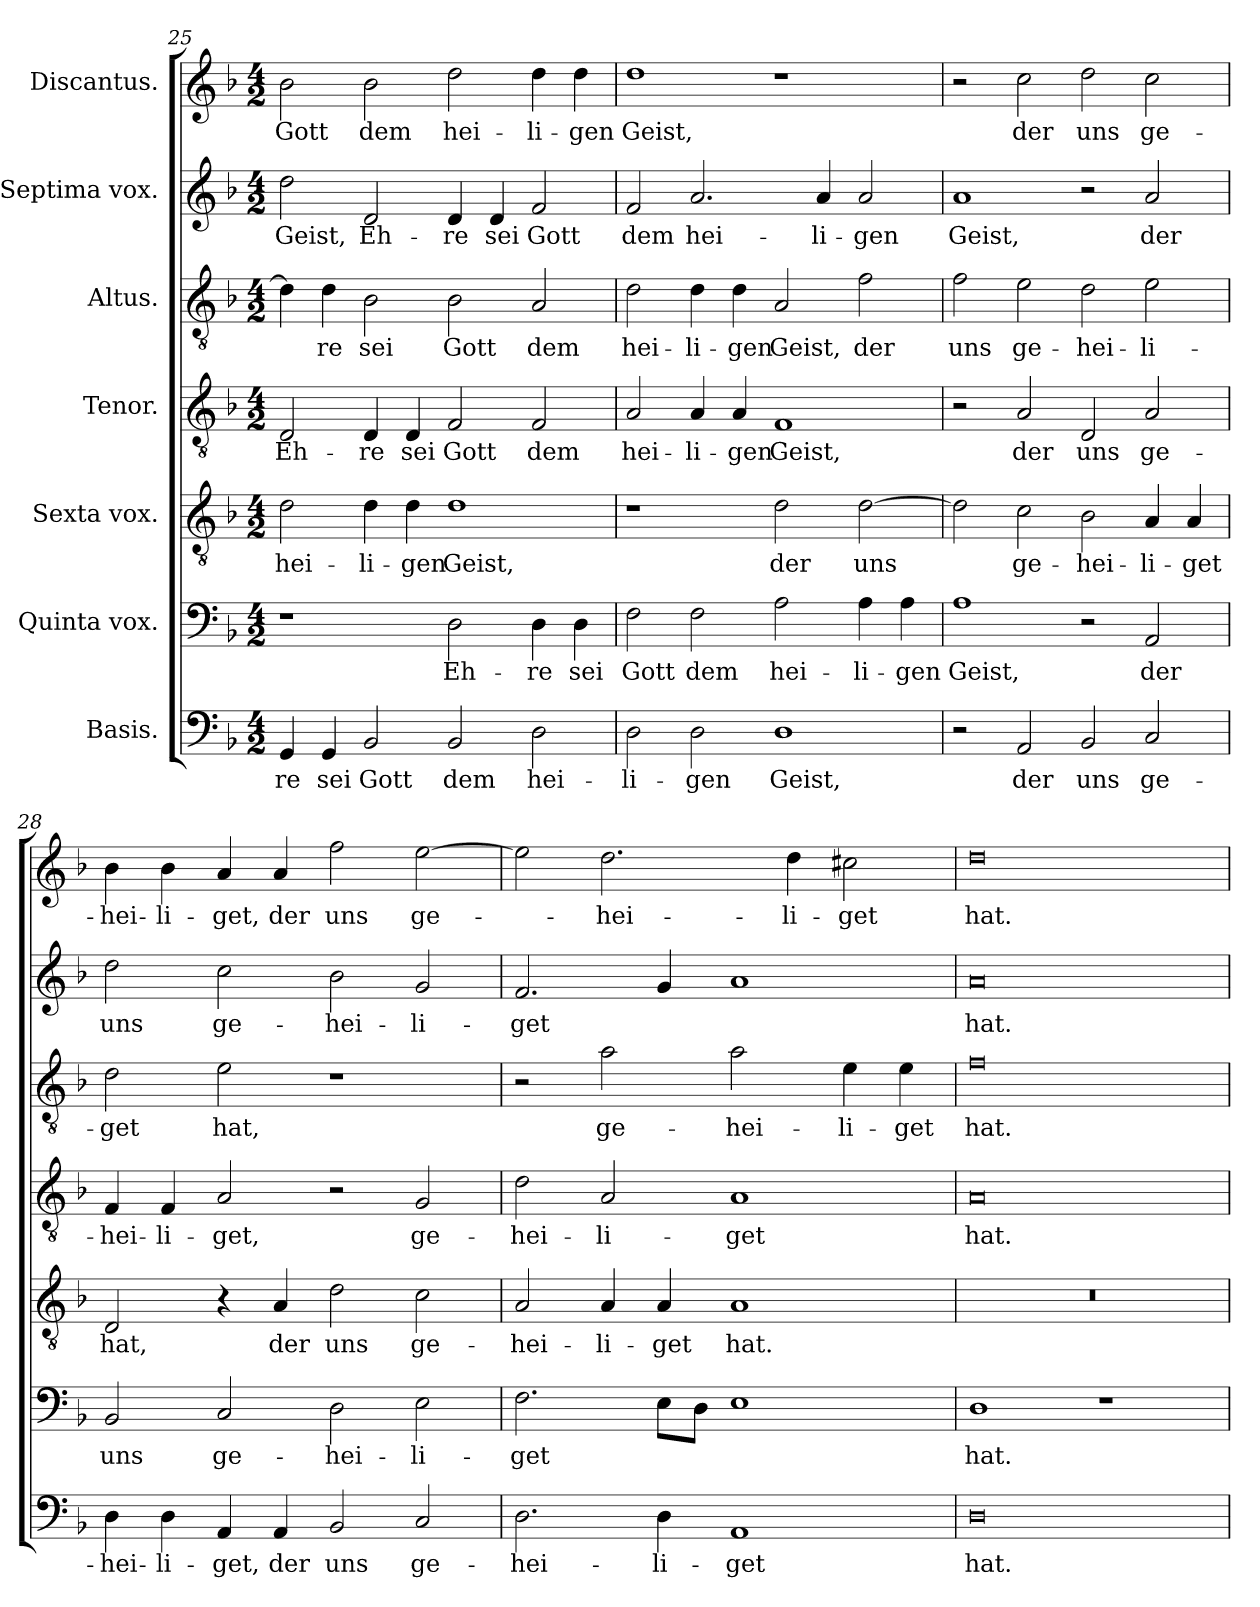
**kern	**text	**kern	**text	**kern	**text	**kern	**text	**kern	**text	**kern	**text	**kern	**text
*part7	*part7	*part6	*part6	*part5	*part5	*part4	*part4	*part3	*part3	*part2	*part2	*part1	*part1
*staff7	*staff7	*staff6	*staff6	*staff5	*staff5	*staff4	*staff4	*staff3	*staff3	*staff2	*staff2	*staff1	*staff1
*I"Basis.	*	*I"Quinta vox.	*	*I"Sexta vox.	*	*I"Tenor.	*	*I"Altus.	*	*I"Septima vox.	*	*I"Discantus.	*
*clefF4	*	*clefF4	*	*clefGv2	*	*clefGv2	*	*clefGv2	*	*clefG2	*	*clefG2	*
*k[b-]	*	*k[b-]	*	*k[b-]	*	*k[b-]	*	*k[b-]	*	*k[b-]	*	*k[b-]	*
*M4/2	*	*M4/2	*	*M4/2	*	*M4/2	*	*M4/2	*	*M4/2	*	*M4/2	*
=25	=25	=25	=25	=25	=25	=25	=25	=25	=25	=25	=25	=25	=25
!	!LO:LY:b	!	!	!	!LO:LY:b	!	!LO:LY:b	!	!	!	!LO:LY:b	!	!LO:LY:b
4GG/	-re	1r	.	2d\	hei-	2D/	Eh-	4d\]	.	2dd\	Geist,	2b-\	Gott
!	!LO:LY:b	!	!	!	!	!	!	!	!LO:LY:b	!	!	!	!
4GG/	sei	.	.	.	.	.	.	4d\	-re	.	.	.	.
!	!LO:LY:b	!	!	!	!LO:LY:b	!	!LO:LY:b	!	!LO:LY:b	!	!LO:LY:b	!	!LO:LY:b
2BB-/	Gott	.	.	4d\	-li-	4D/	-re	2B-\	sei	2d/	Eh-	2b-\	dem
!	!	!	!	!	!LO:LY:b	!	!LO:LY:b	!	!	!	!	!	!
.	.	.	.	4d\	-gen	4D/	sei	.	.	.	.	.	.
!	!LO:LY:b	!	!LO:LY:b	!	!LO:LY:b	!	!LO:LY:b	!	!LO:LY:b	!	!LO:LY:b	!	!LO:LY:b
2BB-/	dem	2D\	Eh-	1d	Geist,	2F/	Gott	2B-\	Gott	4d/	-re	2dd\	hei-
!	!	!	!	!	!	!	!	!	!	!	!LO:LY:b	!	!
.	.	.	.	.	.	.	.	.	.	4d/	sei	.	.
!	!LO:LY:b	!	!LO:LY:b	!	!	!	!LO:LY:b	!	!LO:LY:b	!	!LO:LY:b	!	!LO:LY:b
2D\	hei-	4D\	-re	.	.	2F/	dem	2A/	dem	2f/	Gott	4dd\	-li-
!	!	!	!LO:LY:b	!	!	!	!	!	!	!	!	!	!LO:LY:b
.	.	4D\	sei	.	.	.	.	.	.	.	.	4dd\	-gen
=26	=26	=26	=26	=26	=26	=26	=26	=26	=26	=26	=26	=26	=26
!	!LO:LY:b	!	!LO:LY:b	!	!	!	!LO:LY:b	!	!LO:LY:b	!	!LO:LY:b	!	!LO:LY:b
2D\	-li-	2F\	Gott	1r	.	2A/	hei-	2d\	hei-	2f/	dem	1dd	Geist,
!	!LO:LY:b	!	!LO:LY:b	!	!	!	!LO:LY:b	!	!LO:LY:b	!	!LO:LY:b	!	!
2D\	-gen	2F\	dem	.	.	4A/	-li-	4d\	-li-	2.a/	hei-	.	.
!	!	!	!	!	!	!	!LO:LY:b	!	!LO:LY:b	!	!	!	!
.	.	.	.	.	.	4A/	-gen	4d\	-gen	.	.	.	.
!	!LO:LY:b	!	!LO:LY:b	!	!LO:LY:b	!	!LO:LY:b	!	!LO:LY:b	!	!	!	!
1D	Geist,	2A\	hei-	2d\	der	1F	Geist,	2A/	Geist,	.	.	1r	.
!	!	!	!	!	!	!	!	!	!	!	!LO:LY:b	!	!
.	.	.	.	.	.	.	.	.	.	4a/	-li-	.	.
!	!	!	!LO:LY:b	!	!LO:LY:b	!	!	!	!LO:LY:b	!	!LO:LY:b	!	!
.	.	4A\	-li-	[2d\	uns	.	.	2f\	der	2a/	-gen	.	.
!	!	!	!LO:LY:b	!	!	!	!	!	!	!	!	!	!
.	.	4A\	-gen	.	.	.	.	.	.	.	.	.	.
=27	=27	=27	=27	=27	=27	=27	=27	=27	=27	=27	=27	=27	=27
!	!	!	!LO:LY:b	!	!	!	!	!	!LO:LY:b	!	!LO:LY:b	!	!
2r	.	1A	Geist,	2d\]	.	2r	.	2f\	uns	1a	Geist,	2r	.
!	!LO:LY:b	!	!	!	!LO:LY:b	!	!LO:LY:b	!	!LO:LY:b	!	!	!	!LO:LY:b
2AA/	der	.	.	2c\	ge-	2A/	der	2e\	ge-	.	.	2cc\	der
!	!LO:LY:b	!	!	!	!LO:LY:b	!	!LO:LY:b	!	!LO:LY:b	!	!	!	!LO:LY:b
2BB-/	uns	2r	.	2B-\	-hei-	2D/	uns	2d\	-hei-	2r	.	2dd\	uns
!	!LO:LY:b	!	!LO:LY:b	!	!LO:LY:b	!	!LO:LY:b	!	!LO:LY:b	!	!LO:LY:b	!	!LO:LY:b
2C/	ge-	2AA/	der	4A/	-li-	2A/	ge-	2e\	-li-	2a/	der	2cc\	ge-
!	!	!	!	!	!LO:LY:b	!	!	!	!	!	!	!	!
.	.	.	.	4A/	-get	.	.	.	.	.	.	.	.
=28	=28	=28	=28	=28	=28	=28	=28	=28	=28	=28	=28	=28	=28
!	!LO:LY:b	!	!LO:LY:b	!	!LO:LY:b	!	!LO:LY:b	!	!LO:LY:b	!	!LO:LY:b	!	!LO:LY:b
4D\	-hei-	2BB-/	uns	2D/	hat,	4F/	-hei-	2d\	-get	2dd\	uns	4b-\	-hei-
!	!LO:LY:b	!	!	!	!	!	!LO:LY:b	!	!	!	!	!	!LO:LY:b
4D\	-li-	.	.	.	.	4F/	-li-	.	.	.	.	4b-\	-li-
!	!LO:LY:b	!	!LO:LY:b	!	!	!	!LO:LY:b	!	!LO:LY:b	!	!LO:LY:b	!	!LO:LY:b
4AA/	-get,	2C/	ge-	4r	.	2A/	-get,	2e\	hat,	2cc\	ge-	4a/	-get,
!	!LO:LY:b	!	!	!	!LO:LY:b	!	!	!	!	!	!	!	!LO:LY:b
4AA/	der	.	.	4A/	der	.	.	.	.	.	.	4a/	der
!	!LO:LY:b	!	!LO:LY:b	!	!LO:LY:b	!	!	!	!	!	!LO:LY:b	!	!LO:LY:b
2BB-/	uns	2D\	-hei-	2d\	uns	2r	.	1r	.	2b-\	-hei-	2ff\	uns
!	!LO:LY:b	!	!LO:LY:b	!	!LO:LY:b	!	!LO:LY:b	!	!	!	!LO:LY:b	!	!LO:LY:b
2C/	ge-	2E\	-li-	2c\	ge-	2G/	ge-	.	.	2g/	-li-	[2ee\	ge-
!!LO:PB:g=z
=29	=29	=29	=29	=29	=29	=29	=29	=29	=29	=29	=29	=29	=29
!	!LO:LY:b	!	!LO:LY:b	!	!LO:LY:b	!	!LO:LY:b	!	!	!	!LO:LY:b	!	!
2.D\	-hei-	2.F\	-get	2A/	-hei-	2d\	-hei-	2r	.	2.f/	-get	2ee\]	.
!	!	!	!	!	!LO:LY:b	!	!LO:LY:b	!	!LO:LY:b	!	!	!	!LO:LY:b
.	.	.	.	4A/	-li-	2A/	-li-	2a\	ge-	.	.	2.dd\	-hei-
!	!LO:LY:b	!	!	!	!LO:LY:b	!	!	!	!	!	!	!	!
4D\	-li-	8E\L	.	4A/	-get	.	.	.	.	4g/	.	.	.
.	.	8D\J	.	.	.	.	.	.	.	.	.	.	.
!	!LO:LY:b	!	!	!	!LO:LY:b	!	!LO:LY:b	!	!LO:LY:b	!	!	!	!
1AA	-get	1E	.	1A	hat.	1A	-get	2a\	-hei-	1a	.	.	.
!	!	!	!	!	!	!	!	!	!	!	!	!	!LO:LY:b
.	.	.	.	.	.	.	.	.	.	.	.	4dd\	-li-
!	!	!	!	!	!	!	!	!	!LO:LY:b	!	!	!	!LO:LY:b
.	.	.	.	.	.	.	.	4e\	-li-	.	.	2cc#X\	-get
!	!	!	!	!	!	!	!	!	!LO:LY:b	!	!	!	!
.	.	.	.	.	.	.	.	4e\	-get	.	.	.	.
=30	=30	=30	=30	=30	=30	=30	=30	=30	=30	=30	=30	=30	=30
!	!LO:LY:b	!	!LO:LY:b	!	!	!	!LO:LY:b	!	!LO:LY:b	!	!LO:LY:b	!	!LO:LY:b
0D	hat.	1D	hat.	0r	.	0A	hat.	0f	hat.	0a	hat.	0dd	hat.
.	.	1r	.	.	.	.	.	.	.	.	.	.	.
=	=	=	=	=	=	=	=	=	=	=	=	=	=
*-	*-	*-	*-	*-	*-	*-	*-	*-	*-	*-	*-	*-	*-
